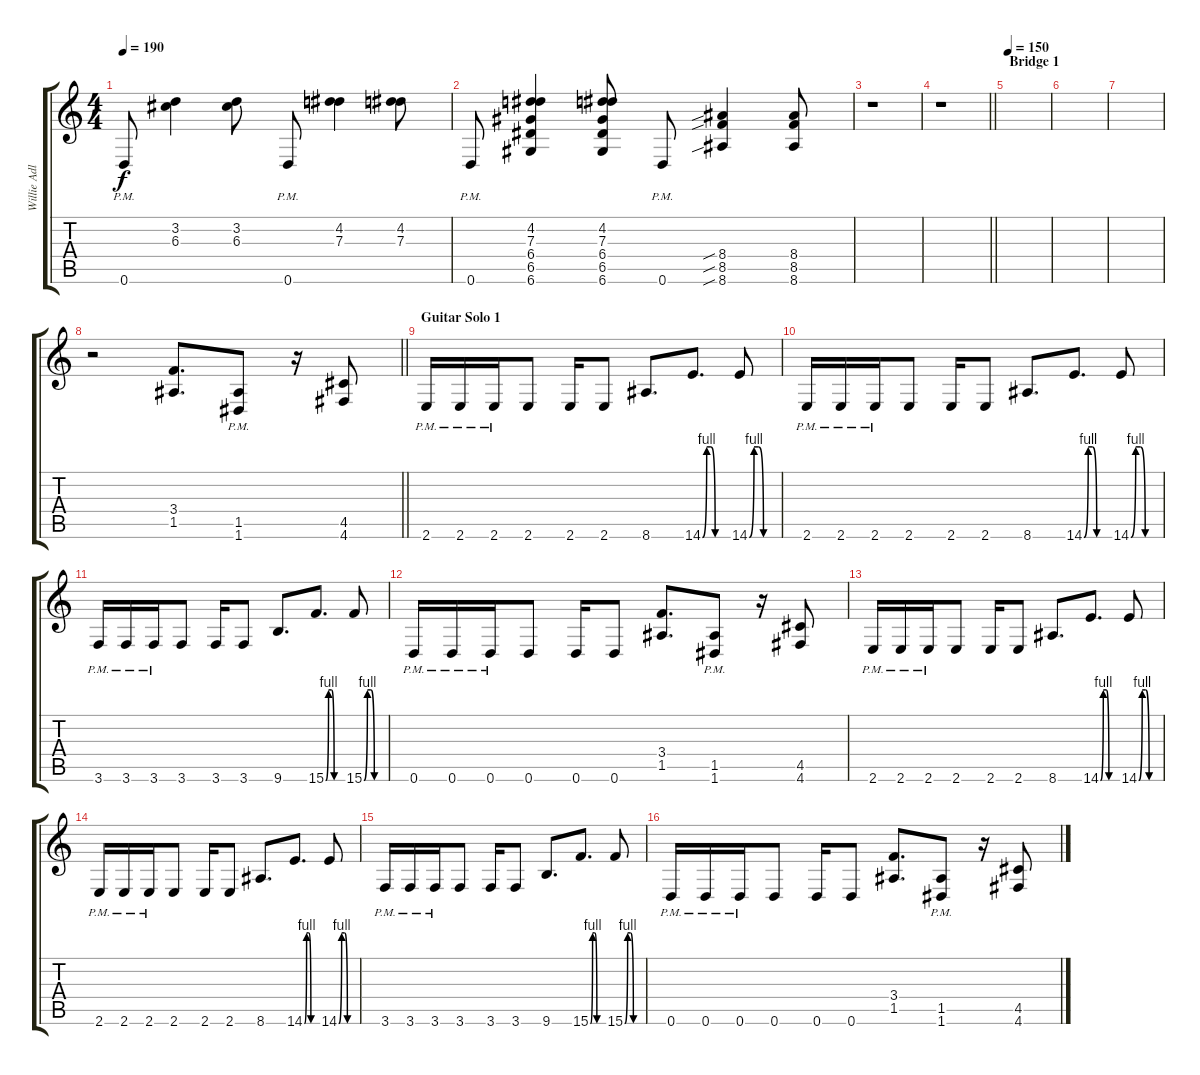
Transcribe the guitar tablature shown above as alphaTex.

\track ("Willie Adler - Rhythm" "Willie Adl") {instrument distortionguitar}
\staff {score tabs}
\tuning (E4 B3 G3 D3 A2 D2) {hide}
\ts (4 4)
\tempo 190
\clef g2
\ks c
0.6{pm}.8{dy f} (3.2 6.3).4 (3.2 6.3).8 0.6{pm}.8 (4.2 7.3).4 (4.2 7.3).8 |
0.6{pm}.8 (4.2 7.3 6.4 6.5 6.6).4 (4.2 7.3 6.4 6.5 6.6).8 0.6{pm}.8 (8.4{sib} 8.5{sib} 8.6{sib}).4 (8.4 8.5 8.6).8 |
r.1 |
\barLineRight lightlight
r.1 |
\section ("" "Bridge 1")
\tempo 150
|
|
|
\barLineRight lightlight
r.2 (3.4 1.5).8{d} (1.5{pm} 1.6{pm}).8 r.16 (4.5 4.6).8 |
\section ("" "Guitar Solo 1")
2.6{pm}.16 2.6{pm}.16 2.6{pm}.16 2.6.8 2.6.16 2.6.8 8.6.8{d} 14.6{be (custom 0 0 10 4 20 4 30 0 60 0)}.8{d} 14.6{be (custom 0 0 10 4 20 4 30 0 60 0)}.8 |
2.6{pm}.16 2.6{pm}.16 2.6{pm}.16 2.6.8 2.6.16 2.6.8 8.6.8{d} 14.6{be (custom 0 0 10 4 20 4 30 0 60 0)}.8{d} 14.6{be (custom 0 0 10 4 20 4 30 0 60 0)}.8 |
3.6{pm}.16 3.6{pm}.16 3.6{pm}.16 3.6.8 3.6.16 3.6.8 9.6.8{d} 15.6{be (custom 0 0 10 4 20 4 30 0 60 0)}.8{d} 15.6{be (custom 0 0 10 4 20 4 30 0 60 0)}.8 |
0.6{pm}.16 0.6{pm}.16 0.6{pm}.16 0.6.8 0.6.16 0.6.8 (3.4 1.5).8{d} (1.5{pm} 1.6{pm}).8 r.16 (4.5 4.6).8 |
2.6{pm}.16 2.6{pm}.16 2.6{pm}.16 2.6.8 2.6.16 2.6.8 8.6.8{d} 14.6{be (custom 0 0 10 4 20 4 30 0 60 0)}.8{d} 14.6{be (custom 0 0 10 4 20 4 30 0 60 0)}.8 |
2.6{pm}.16 2.6{pm}.16 2.6{pm}.16 2.6.8 2.6.16 2.6.8 8.6.8{d} 14.6{be (custom 0 0 10 4 20 4 30 0 60 0)}.8{d} 14.6{be (custom 0 0 10 4 20 4 30 0 60 0)}.8 |
3.6{pm}.16 3.6{pm}.16 3.6{pm}.16 3.6.8 3.6.16 3.6.8 9.6.8{d} 15.6{be (custom 0 0 10 4 20 4 30 0 60 0)}.8{d} 15.6{be (custom 0 0 10 4 20 4 30 0 60 0)}.8 |
0.6{pm}.16 0.6{pm}.16 0.6{pm}.16 0.6.8 0.6.16 0.6.8 (3.4 1.5).8{d} (1.5{pm} 1.6{pm}).8 r.16 (4.5 4.6).8
